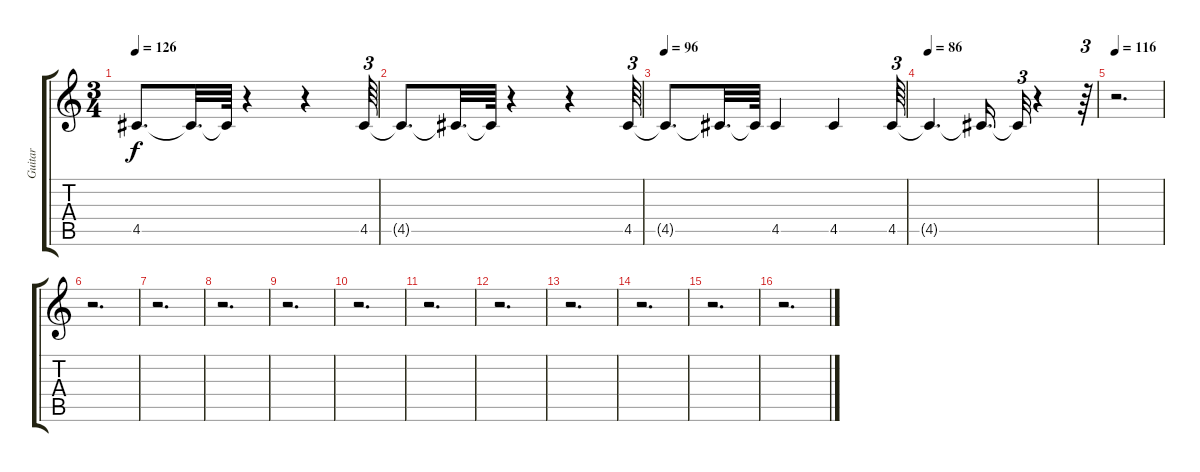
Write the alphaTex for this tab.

\track ("Guitar" "Guitar") {instrument overdrivenguitar}
\staff {score tabs}
\tuning (E4 B3 G3 D3 A2 E2) {hide}
\ts (3 4)
\tempo 126
\clef g2
\ks c
4.5{t}.8{d dy f} 4.5{t}.32{d} 4.5{t}.64 r.4 r.4 4.5.64{tu (3 2)} |
4.5{t}.8{d} 4.5{t}.32{d} 4.5{t}.64 r.4 r.4 4.5.64{tu (3 2)} |
\tempo 96
4.5{t}.8{d} 4.5{t}.32{d} 4.5{t}.64 4.5.4 4.5.4 4.5.64{tu (3 2)} |
\tempo 86
4.5{t}.4{d} 4.5{t}.16{d} 4.5{t}.32{tu (3 2)} r.4 r.64{tu (3 2)} |
\tempo 116
r.2{d} |
r.2{d} |
r.2{d} |
r.2{d} |
r.2{d} |
r.2{d} |
r.2{d} |
r.2{d} |
r.2{d} |
r.2{d} |
r.2{d} |
r.2{d}
